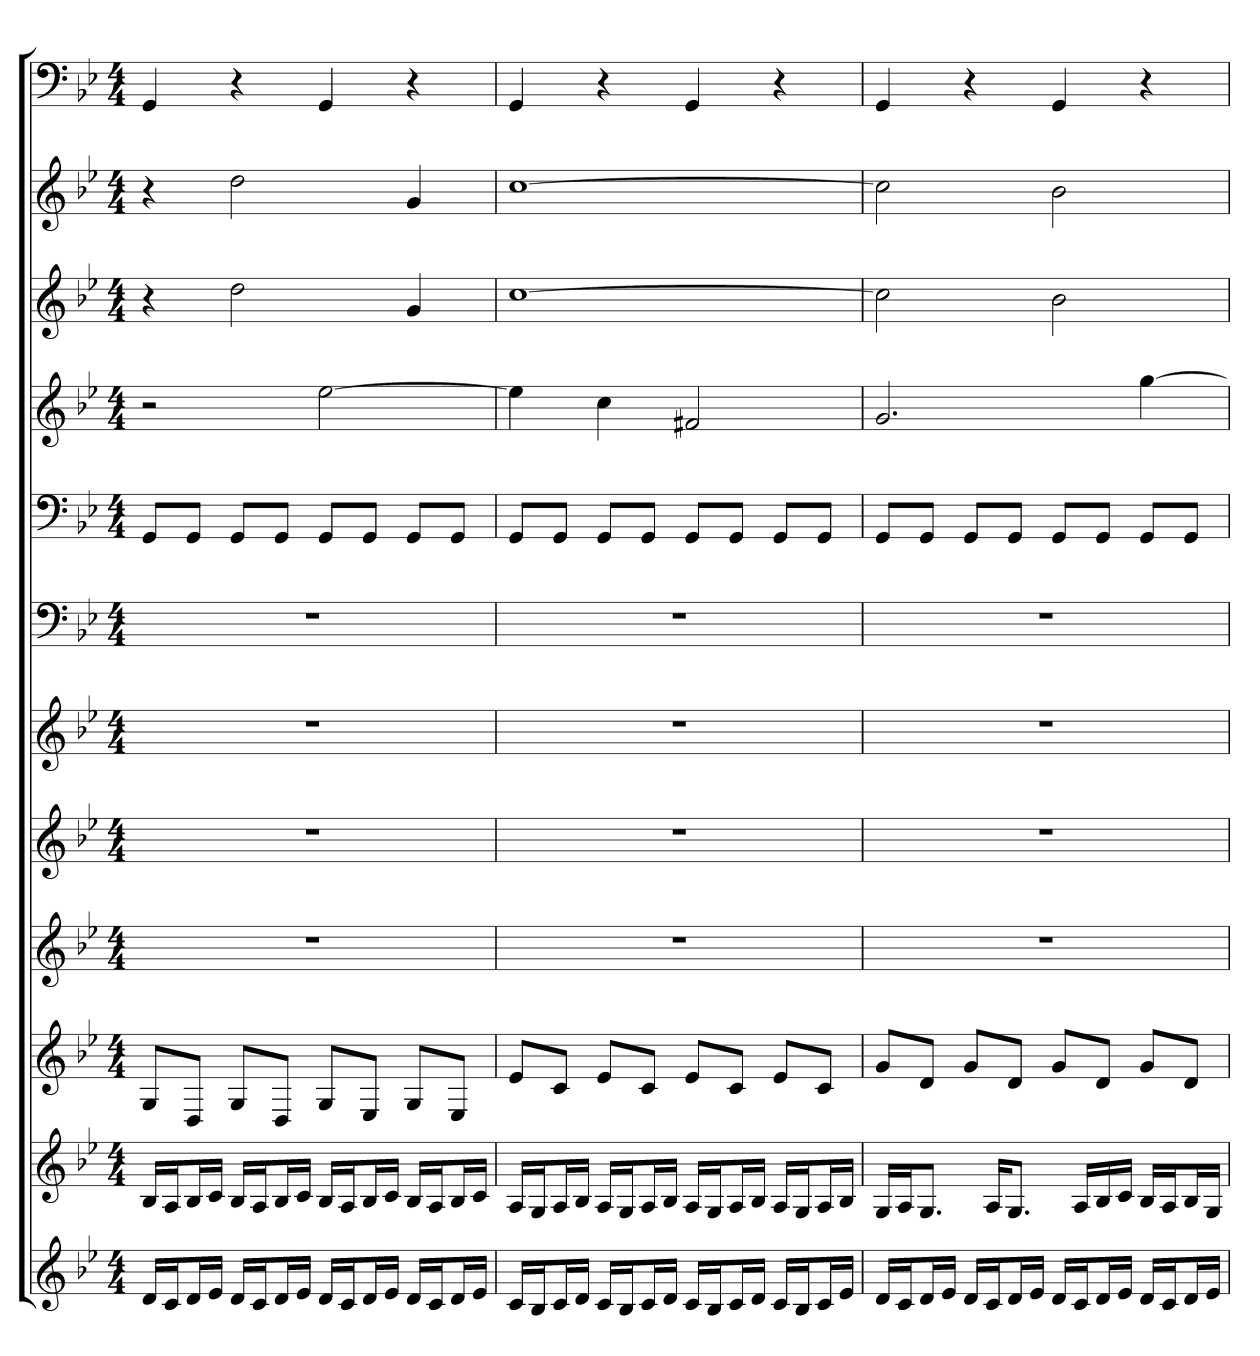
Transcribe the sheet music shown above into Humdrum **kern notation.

**kern	**kern	**kern	**kern	**kern	**kern	**kern	**kern	**kern	**kern	**kern	**kern
*part12	*part11	*part10	*part9	*part8	*part7	*part6	*part5	*part4	*part3	*part2	*part1
*staff12	*staff11	*staff10	*staff9	*staff8	*staff7	*staff6	*staff5	*staff4	*staff3	*staff2	*staff1
*clefG2	*clefG2	*clefG2	*clefG2	*clefG2	*clefG2	*clefF4	*clefF4	*clefG2	*clefG2	*clefG2	*clefF4
*k[b-e-]	*k[b-e-]	*k[b-e-]	*k[b-e-]	*k[b-e-]	*k[b-e-]	*k[b-e-]	*k[b-e-]	*k[b-e-]	*k[b-e-]	*k[b-e-]	*k[b-e-]
*g:	*g:	*g:	*g:	*g:	*g:	*g:	*g:	*g:	*g:	*g:	*g:
*M4/4	*M4/4	*M4/4	*M4/4	*M4/4	*M4/4	*M4/4	*M4/4	*M4/4	*M4/4	*M4/4	*M4/4
=1	=1	=1	=1	=1	=1	=1	=1	=1	=1	=1	=1
16d/LL	16B-/LL	8G/L	1r	1r	1r	1r	8GG/L	2r	4r	4r	4GG
16c/J	16A/J	.	.	.	.	.	.	.	.	.	.
16d/L	16B-/L	8D/J	.	.	.	.	8GG/J	.	.	.	.
16e-/JJ	16c/JJ	.	.	.	.	.	.	.	.	.	.
16d/LL	16B-/LL	8G/L	.	.	.	.	8GG/L	.	2dd	2dd	4r
16c/J	16A/J	.	.	.	.	.	.	.	.	.	.
16d/L	16B-/L	8D/J	.	.	.	.	8GG/J	.	.	.	.
16e-/JJ	16c/JJ	.	.	.	.	.	.	.	.	.	.
16d/LL	16B-/LL	8G/L	.	.	.	.	8GG/L	[2ee-	.	.	4GG
16c/J	16A/J	.	.	.	.	.	.	.	.	.	.
16d/L	16B-/L	8E-/J	.	.	.	.	8GG/J	.	.	.	.
16e-/JJ	16c/JJ	.	.	.	.	.	.	.	.	.	.
16d/LL	16B-/LL	8G/L	.	.	.	.	8GG/L	.	4g	4g	4r
16c/J	16A/J	.	.	.	.	.	.	.	.	.	.
16d/L	16B-/L	8E-/J	.	.	.	.	8GG/J	.	.	.	.
16e-/JJ	16c/JJ	.	.	.	.	.	.	.	.	.	.
=2	=2	=2	=2	=2	=2	=2	=2	=2	=2	=2	=2
16c/LL	16A/LL	8e-/L	1r	1r	1r	1r	8GG/L	4ee-]	[1cc	[1cc	4GG
16B-/J	16G/J	.	.	.	.	.	.	.	.	.	.
16c/L	16A/L	8c/J	.	.	.	.	8GG/J	.	.	.	.
16d/JJ	16B-/JJ	.	.	.	.	.	.	.	.	.	.
16c/LL	16A/LL	8e-/L	.	.	.	.	8GG/L	4cc	.	.	4r
16B-/J	16G/J	.	.	.	.	.	.	.	.	.	.
16c/L	16A/L	8c/J	.	.	.	.	8GG/J	.	.	.	.
16d/JJ	16B-/JJ	.	.	.	.	.	.	.	.	.	.
16c/LL	16A/LL	8e-/L	.	.	.	.	8GG/L	2f#X	.	.	4GG
16B-/J	16G/J	.	.	.	.	.	.	.	.	.	.
16c/L	16A/L	8c/J	.	.	.	.	8GG/J	.	.	.	.
16d/JJ	16B-/JJ	.	.	.	.	.	.	.	.	.	.
16c/LL	16A/LL	8e-/L	.	.	.	.	8GG/L	.	.	.	4r
16B-/J	16G/J	.	.	.	.	.	.	.	.	.	.
16c/L	16A/L	8c/J	.	.	.	.	8GG/J	.	.	.	.
16e-/JJ	16B-/JJ	.	.	.	.	.	.	.	.	.	.
=3	=3	=3	=3	=3	=3	=3	=3	=3	=3	=3	=3
16d/LL	16G/LL	8g/L	1r	1r	1r	1r	8GG/L	2.g	2cc]	2cc]	4GG
16c/J	16A/J	.	.	.	.	.	.	.	.	.	.
16d/L	8.G/J	8d/J	.	.	.	.	8GG/J	.	.	.	.
16e-/JJ	.	.	.	.	.	.	.	.	.	.	.
16d/LL	.	8g/L	.	.	.	.	8GG/L	.	.	.	4r
16c/J	16A/KL	.	.	.	.	.	.	.	.	.	.
16d/L	8.G/J	8d/J	.	.	.	.	8GG/J	.	.	.	.
16e-/JJ	.	.	.	.	.	.	.	.	.	.	.
16d/LL	.	8g/L	.	.	.	.	8GG/L	.	2b-	2b-	4GG
16c/J	16A/LL	.	.	.	.	.	.	.	.	.	.
16d/L	16B-/	8d/J	.	.	.	.	8GG/J	.	.	.	.
16e-/JJ	16c/JJ	.	.	.	.	.	.	.	.	.	.
16d/LL	16B-/LL	8g/L	.	.	.	.	8GG/L	[4gg	.	.	4r
16c/J	16A/J	.	.	.	.	.	.	.	.	.	.
16d/L	16B-/L	8d/J	.	.	.	.	8GG/J	.	.	.	.
16e-/JJ	16G/JJ	.	.	.	.	.	.	.	.	.	.
=	=	=	=	=	=	=	=	=	=	=	=
*-	*-	*-	*-	*-	*-	*-	*-	*-	*-	*-	*-
